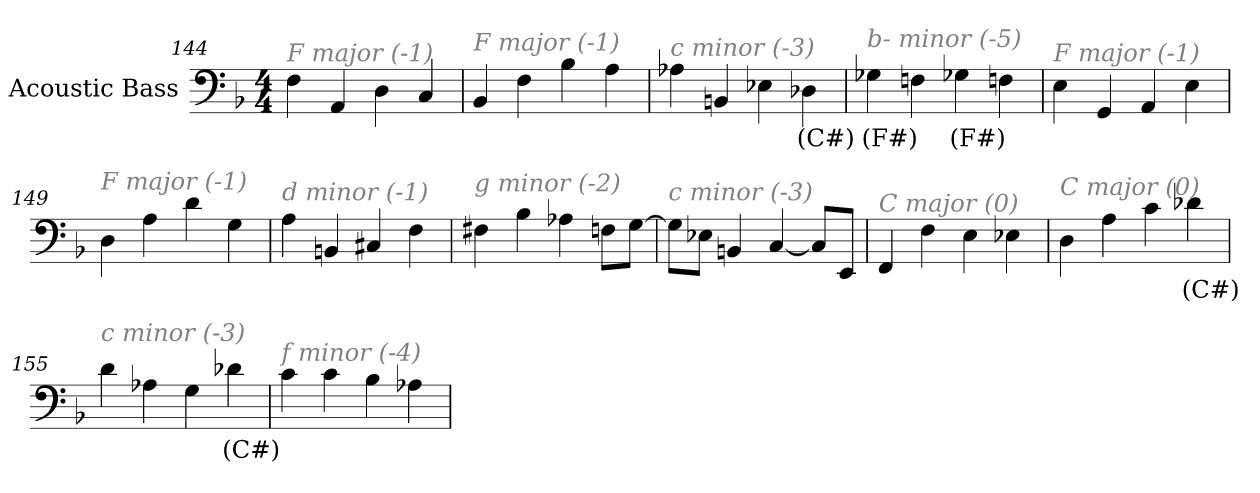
**kern	**text
*part1	*part1
*staff1	*staff1
*I"Acoustic Bass	*
*clefF4	*
*ITrd7c12	*
*k[b-]	*
*F:	*
*M4/4	*
=144	=144
!LO:TX:i:color=#808080:t=F major (-1)	!
4FF	.
4AAA	.
4DD	.
4CC	.
=145	=145
!LO:TX:i:color=#808080:t=F major (-1)	!
4BBB-	.
4FF	.
4BB-	.
4AA	.
=146	=146
!LO:TX:i:color=#808080:t=c minor (-3)	!
4AA-X	.
4BBBn	.
4EE-X	.
4DD-Xi	(C#)
=147	=147
!LO:TX:i:color=#808080:t=b- minor (-5)	!
4GG-Xi	(F#)
4FFn	.
4GG-Xi	(F#)
4FFn	.
=148	=148
!LO:TX:i:color=#808080:t=F major (-1)	!
4EE	.
4GGG	.
4AAA	.
4EE	.
=149	=149
!LO:TX:i:color=#808080:t=F major (-1)	!
4DD	.
4AA	.
4D	.
4GG	.
=150	=150
!LO:TX:i:color=#808080:t=d minor (-1)	!
4AA	.
4BBBn	.
4CC#X	.
4FF	.
=151	=151
!LO:TX:i:color=#808080:t=g minor (-2)	!
4FF#X	.
4BB-	.
4AA-X	.
8FFnL	.
[8GGJ	.
=152	=152
!LO:TX:i:color=#808080:t=c minor (-3)	!
8GGL]	.
8EE-XJ	.
4BBBn	.
[4CC	.
8CCL]	.
8EEEJ	.
=153	=153
!LO:TX:i:color=#808080:t=C major (0)	!
4FFF	.
4FF	.
4EE	.
4EE-X	.
=154	=154
!LO:TX:i:color=#808080:t=C major (0)	!
4DD	.
4AA	.
4C	.
4D-Xi	(C#)
=155	=155
!LO:TX:i:color=#808080:t=c minor (-3)	!
4D	.
4AA-X	.
4GG	.
4D-Xi	(C#)
=156	=156
!LO:TX:i:color=#808080:t=f minor (-4)	!
4C	.
4C	.
4BB-	.
4AA-X	.
=	=
*-	*-
